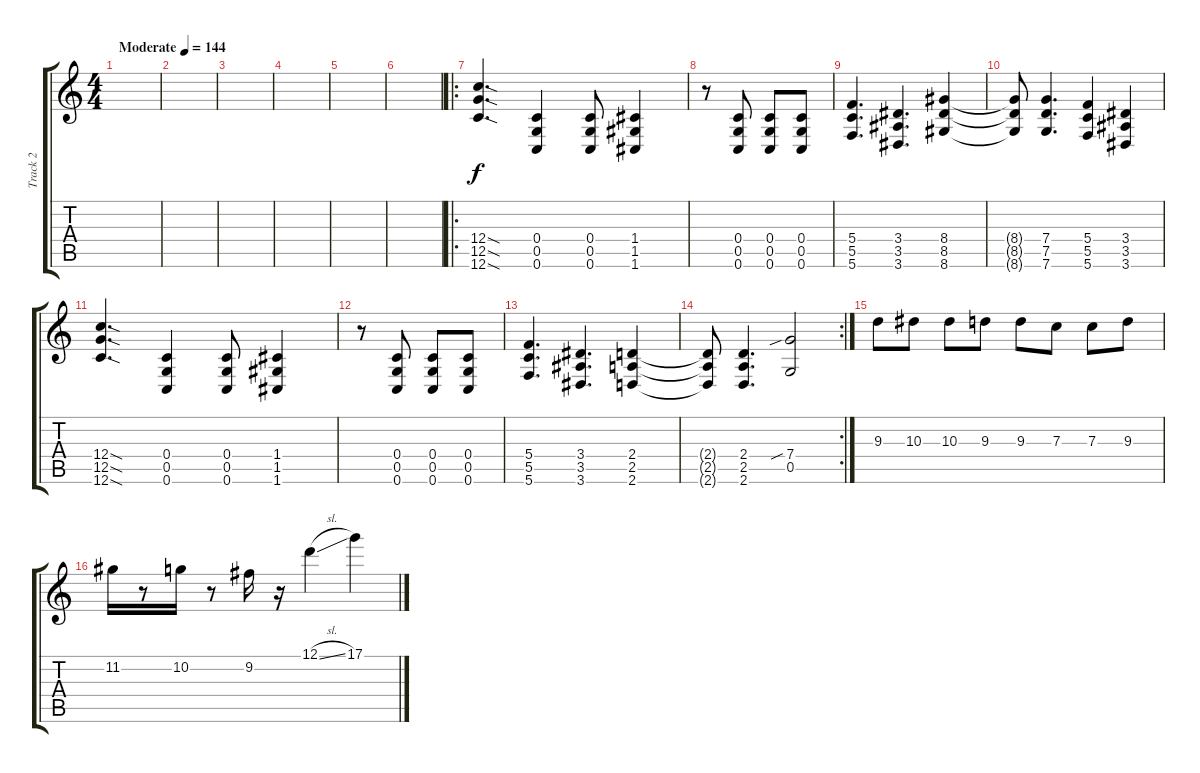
\track ("Track 2" "Track 2") {instrument overdrivenguitar}
\staff {score tabs}
\tuning (D4 A3 F3 C3 G2 C2) {hide}
\ts (4 4)
\tempo (144 "Moderate")
\clef g2
\ks c
|
|
|
|
|
|
\ro
(12.4{sod} 12.5{sod} 12.6{sod}).4{d} (0.4 0.5 0.6).4 (0.4 0.5 0.6).8 (1.4 1.5 1.6).4 |
r.8 (0.4 0.5 0.6).8 (0.4 0.5 0.6).8 (0.4 0.5 0.6).8 |
(5.4 5.5 5.6).4{d} (3.4 3.5 3.6).4{d} (8.4 8.5 8.6).4 |
(8.4{t} 8.5{t} 8.6{t}).8 (7.4 7.5 7.6).4{d} (5.4 5.5 5.6).4 (3.4 3.5 3.6).4 |
(12.4{sod} 12.5{sod} 12.6{sod}).4{d} (0.4 0.5 0.6).4 (0.4 0.5 0.6).8 (1.4 1.5 1.6).4 |
r.8 (0.4 0.5 0.6).8 (0.4 0.5 0.6).8 (0.4 0.5 0.6).8 |
(5.4 5.5 5.6).4{d} (3.4 3.5 3.6).4{d} (2.4 2.5 2.6).4 |
\rc 2
(2.4{t} 2.5{t} 2.6{t}).8 (2.4 2.5 2.6).4{d} (7.4{sib} 0.5).2 |
9.3.8 10.3.8 10.3.8 9.3.8 9.3.8 7.3.8 7.3.8 9.3.8 |
11.2.16 r.8 10.2.16 r.8 9.2.16 r.16 12.1{sl}.4 17.1.4
